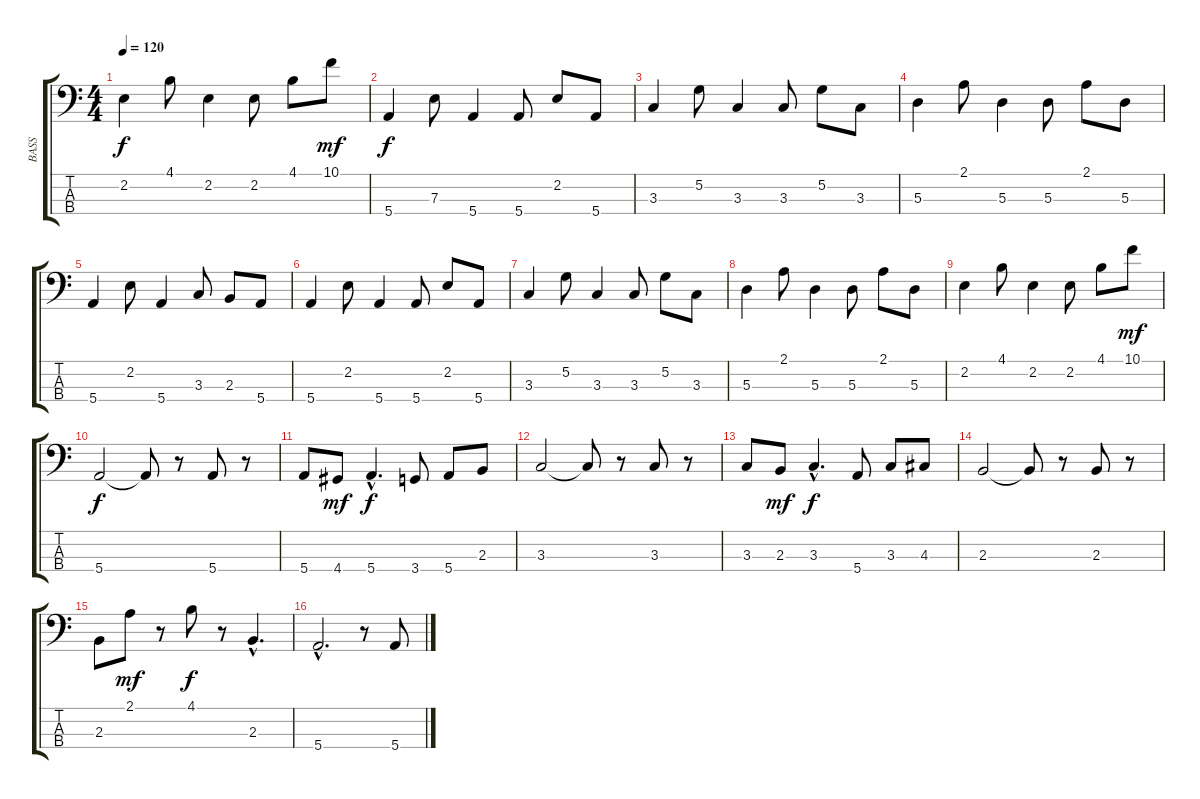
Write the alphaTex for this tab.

\track ("BASS" "BASS") {instrument electricbasspick}
\staff {score tabs}
\tuning (G2 D2 A1 E1) {hide}
\ts (4 4)
\tempo 120
\clef f4
\ks c
2.2.4{dy f} 4.1.8 2.2.4 2.2.8 4.1.8 10.1.8{dy mf} |
5.4.4{dy f} 7.3.8 5.4.4 5.4.8 2.2.8 5.4.8 |
3.3.4 5.2.8 3.3.4 3.3.8 5.2.8 3.3.8 |
5.3.4 2.1.8 5.3.4 5.3.8 2.1.8 5.3.8 |
5.4.4 2.2.8 5.4.4 3.3.8 2.3.8 5.4.8 |
5.4.4 2.2.8 5.4.4 5.4.8 2.2.8 5.4.8 |
3.3.4 5.2.8 3.3.4 3.3.8 5.2.8 3.3.8 |
5.3.4 2.1.8 5.3.4 5.3.8 2.1.8 5.3.8 |
2.2.4 4.1.8 2.2.4 2.2.8 4.1.8 10.1.8{dy mf} |
5.4.2{dy f} 5.4{t}.8 r.8 5.4.8 r.8 |
5.4.8 4.4.8{dy mf} 5.4{hac}.4{d dy f} 3.4.8 5.4.8 2.3.8 |
3.3.2 3.3{t}.8 r.8 3.3.8 r.8 |
3.3.8 2.3.8{dy mf} 3.3{hac}.4{d dy f} 5.4.8 3.3.8 4.3.8 |
2.3.2 2.3{t}.8 r.8 2.3.8 r.8 |
2.3.8 2.1.8{dy mf} r.8 4.1.8{dy f} r.8 2.3{hac}.4{d} |
5.4{hac}.2{d} r.8 5.4.8
